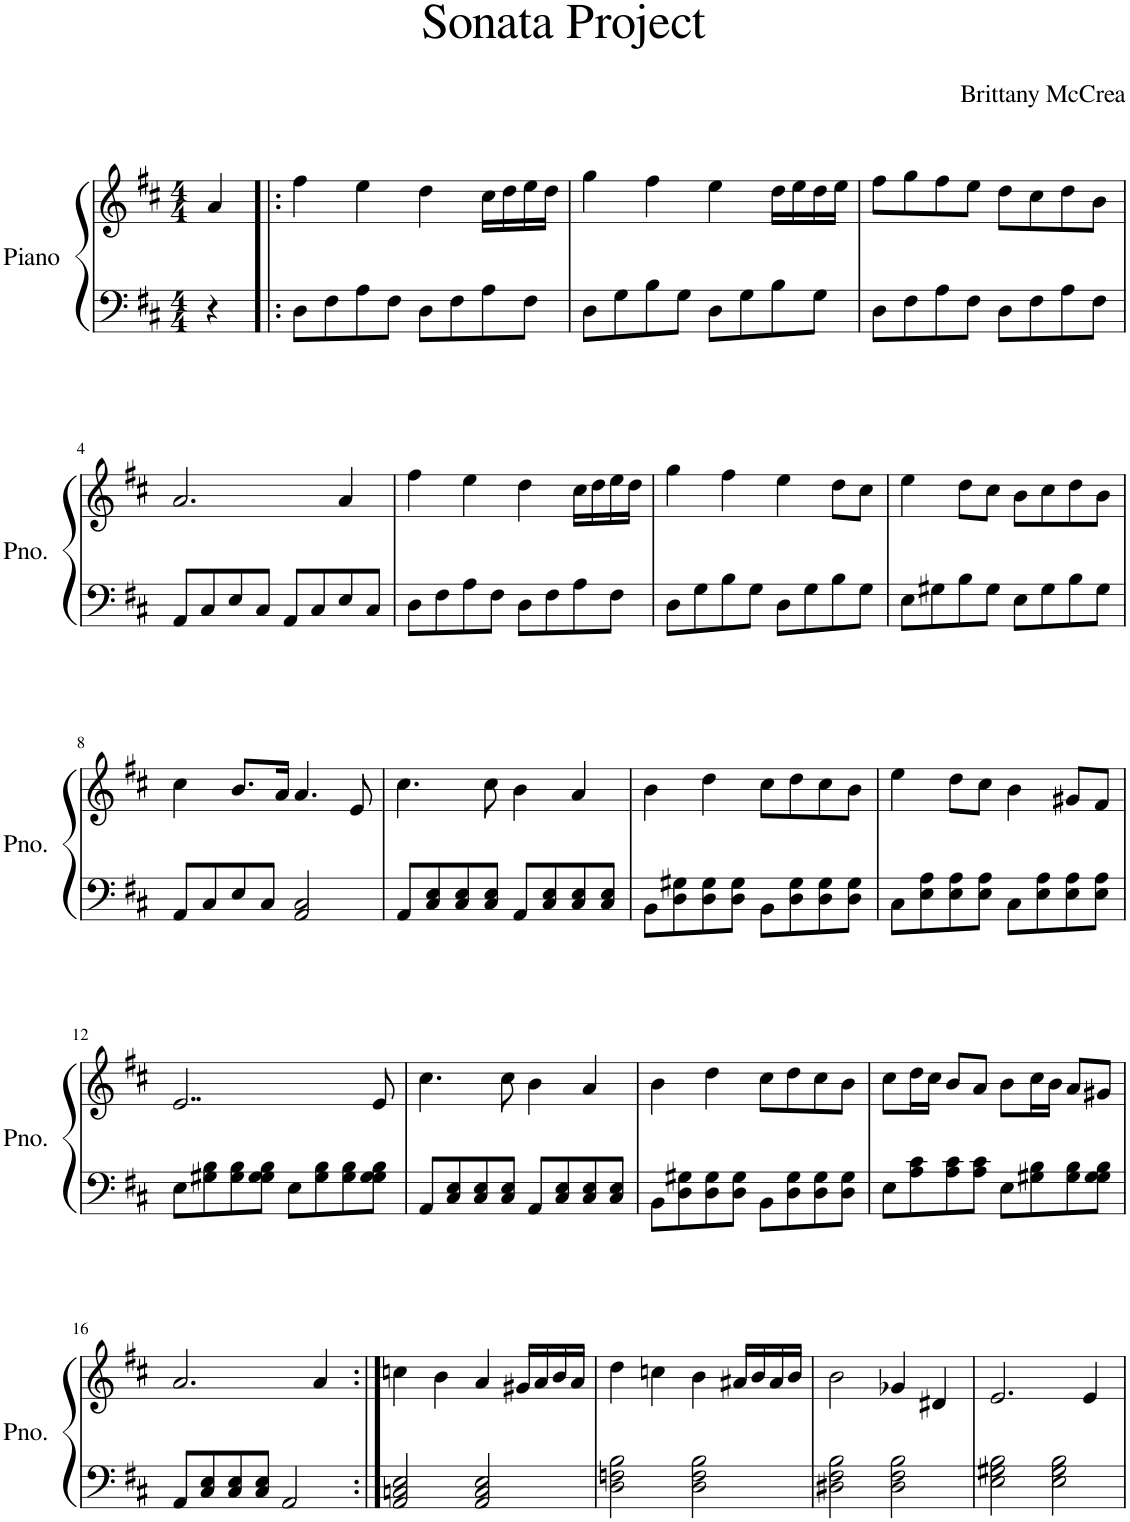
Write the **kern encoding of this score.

**kern	**kern
*part1	*part1
*staff2	*staff1
*I"Piano	*
*I'Pno.	*
*clefF4	*clefG2
*k[f#c#]	*k[f#c#]
*M4/4	*M4/4
=	=
4r	4a/
=1!|:	=1!|:
8D\L	4ff#\
8F#\	.
8A\	4ee\
8F#\J	.
8D\L	4dd\
8F#\	.
8A\	16cc#\LL
.	16dd\
8F#\J	16ee\
.	16dd\JJ
=2	=2
8D\L	4gg\
8G\	.
8B\	4ff#\
8G\J	.
8D\L	4ee\
8G\	.
8B\	16dd\LL
.	16ee\
8G\J	16dd\
.	16ee\JJ
=3	=3
8D\L	8ff#\L
8F#\	8gg\
8A\	8ff#\
8F#\J	8ee\J
8D\L	8dd\L
8F#\	8cc#\
8A\	8dd\
8F#\J	8b\J
!!LO:LB:g=z
=4	=4
8AA/L	2.a/
8C#/	.
8E/	.
8C#/J	.
8AA/L	.
8C#/	.
8E/	4a/
8C#/J	.
=5	=5
8D\L	4ff#\
8F#\	.
8A\	4ee\
8F#\J	.
8D\L	4dd\
8F#\	.
8A\	16cc#\LL
.	16dd\
8F#\J	16ee\
.	16dd\JJ
=6	=6
8D\L	4gg\
8G\	.
8B\	4ff#\
8G\J	.
8D\L	4ee\
8G\	.
8B\	8dd\L
8G\J	8cc#\J
=7	=7
8E\L	4ee\
8G#X\	.
8B\	8dd\L
8G#\J	8cc#\J
8E\L	8b\L
8G#\	8cc#\
8B\	8dd\
8G#\J	8b\J
!!LO:LB:g=z
=8	=8
8AA/L	4cc#\
8C#/	.
8E/	8.b/L
8C#/J	.
.	16a/Jk
2AA/ 2C#/	4.a/
.	8e/
=9	=9
8AA/L	4.cc#\
8C#/ 8E/	.
8C#/ 8E/	.
8C#/ 8E/J	8cc#\
8AA/L	4b\
8C#/ 8E/	.
8C#/ 8E/	4a/
8C#/ 8E/J	.
=10	=10
8BB\L	4b\
8D\ 8G#X\	.
8D\ 8G#\	4dd\
8D\ 8G#\J	.
8BB\L	8cc#\L
8D\ 8G#\	8dd\
8D\ 8G#\	8cc#\
8D\ 8G#\J	8b\J
=11	=11
8C#\L	4ee\
8E\ 8A\	.
8E\ 8A\	8dd\L
8E\ 8A\J	8cc#\J
8C#\L	4b\
8E\ 8A\	.
8E\ 8A\	8g#X/L
8E\ 8A\J	8f#/J
!!LO:LB:g=z
=12	=12
8E\L	2..e/
8G#X\ 8B\	.
8G#\ 8B\	.
8G#\ 8G#\ 8B\J	.
8E\L	.
8G#\ 8B\	.
8G#\ 8B\	.
8G#\ 8G#\ 8B\J	8e/
=13	=13
8AA/L	4.cc#\
8C#/ 8E/	.
8C#/ 8E/	.
8C#/ 8E/J	8cc#\
8AA/L	4b\
8C#/ 8E/	.
8C#/ 8E/	4a/
8C#/ 8E/J	.
=14	=14
8BB\L	4b\
8D\ 8G#X\	.
8D\ 8G#\	4dd\
8D\ 8G#\J	.
8BB\L	8cc#\L
8D\ 8G#\	8dd\
8D\ 8G#\	8cc#\
8D\ 8G#\J	8b\J
=15	=15
8E\L	8cc#\L
8A\ 8c#\	16dd\L
.	16cc#\JJ
8A\ 8c#\	8b/L
8A\ 8c#\J	8a/J
8E\L	8b\L
8G#X\ 8B\	16cc#\L
.	16b\JJ
8G#\ 8B\	8a/L
8G#\ 8G#\ 8B\J	8g#X/J
!!LO:LB:g=z
=16	=16
8AA/L	2.a/
8C#/ 8E/	.
8C#/ 8E/	.
8C#/ 8E/J	.
2AA/	.
.	4a/
=17:|!	=17:|!
2AA/ 2Cn/ 2E/	4ccn\
.	4b\
2AA/ 2C/ 2E/	4a/
.	16g#X/LL
.	16a/
.	16b/
.	16a/JJ
=18	=18
2D\ 2Fn\ 2B\	4dd\
.	4ccn\
2D\ 2F\ 2B\	4b\
.	16a#X/LL
.	16b/
.	16a#/
.	16b/JJ
=19	=19
2D#X\ 2F#\ 2B\	2b\
2D#\ 2F#\ 2B\	4g-X/
.	4d#X/
=20	=20
2E\ 2G#X\ 2B\	2.e/
2E\ 2G#\ 2B\	.
.	4e/
=	=
*-	*-
